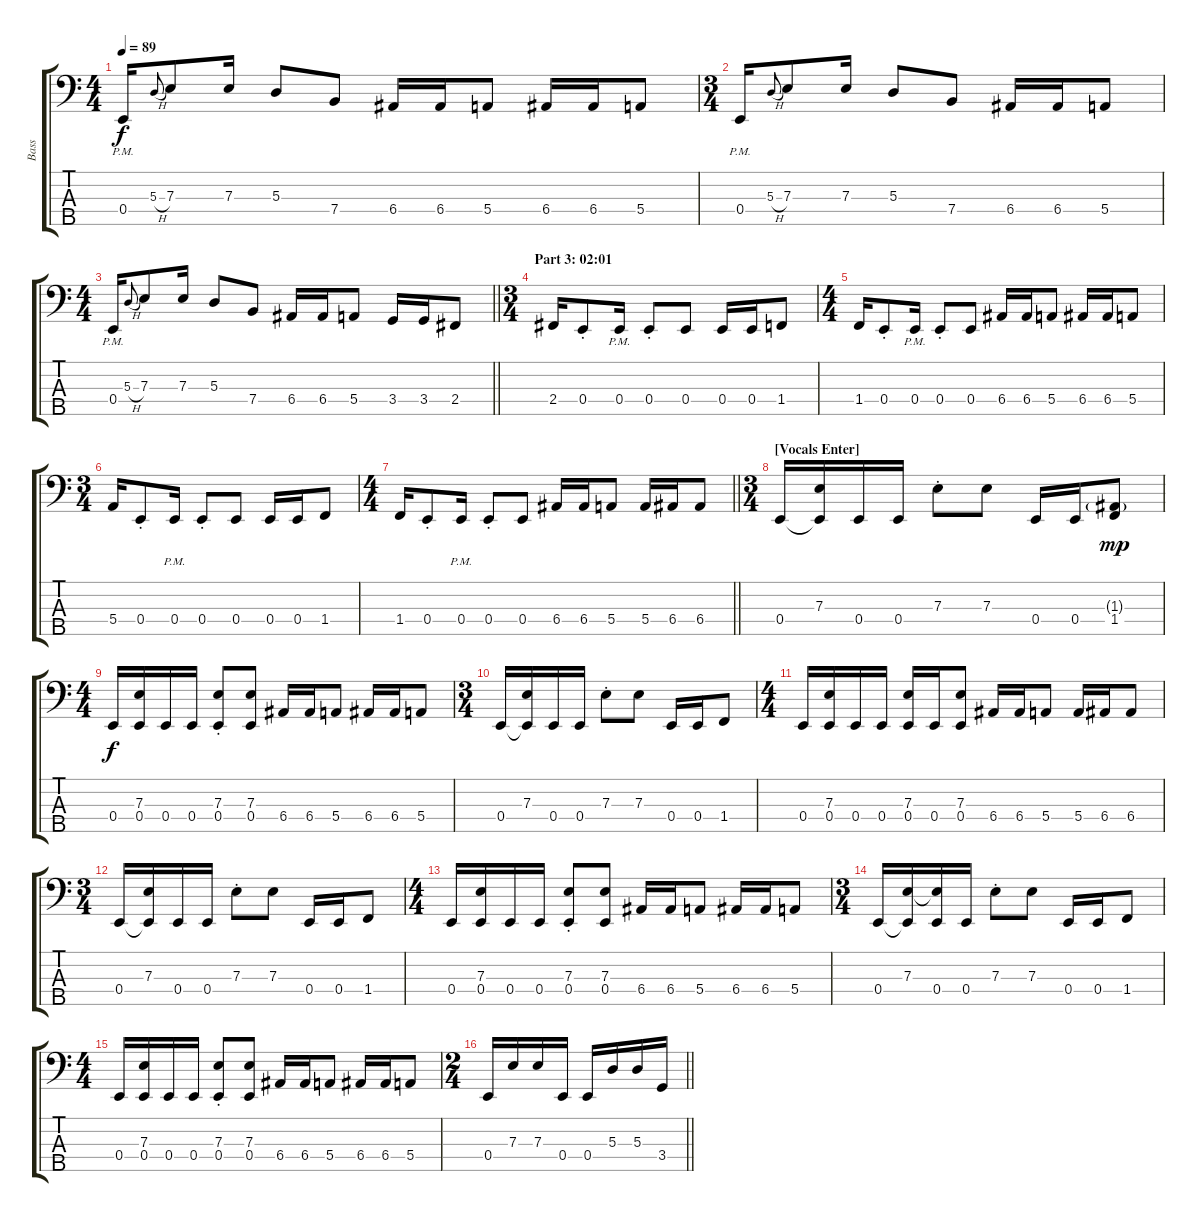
\track ("Bass" "Bass") {instrument electricbasspick}
\staff {score tabs}
\tuning (G2 D2 A1 E1 B0) {hide}
\ts (4 4)
\tempo 89
\clef f4
\ks c
0.4{pm}.16{dy f} 5.3{h}.8{gr onbeat} 7.3.8 7.3.16 5.3.8 7.4.8 6.4.16 6.4.16 5.4.8 6.4.16 6.4.16 5.4.8 |
\ts (3 4)
0.4{pm}.16 5.3{h}.8{gr onbeat} 7.3.8 7.3.16 5.3.8 7.4.8 6.4.16 6.4.16 5.4.8 |
\ts (4 4)
\barLineRight lightlight
0.4{pm}.16 5.3{h}.8{gr onbeat} 7.3.8 7.3.16 5.3.8 7.4.8 6.4.16 6.4.16 5.4.8 3.4.16 3.4.16 2.4.8 |
\ts (3 4)
\section ("" "Part 3: 02:01")
2.4.16 0.4{st}.8 0.4{pm}.16 0.4{st}.8 0.4.8 0.4.16 0.4.16 1.4.8 |
\ts (4 4)
1.4.16 0.4{st}.8 0.4{pm}.16 0.4{st}.8 0.4.8 6.4.16 6.4.16 5.4.8 6.4.16 6.4.16 5.4.8 |
\ts (3 4)
5.4.16 0.4{st}.8 0.4{pm}.16 0.4{st}.8 0.4.8 0.4.16 0.4.16 1.4.8 |
\ts (4 4)
\barLineRight lightlight
1.4.16 0.4{st}.8 0.4{pm}.16 0.4{st}.8 0.4.8 6.4.16 6.4.16 5.4.8 5.4.16 6.4.16 6.4.8 |
\ts (3 4)
\section ("" "[Vocals Enter]")
0.4.16 (7.3 0.4{t}).16 0.4.16 0.4.16 7.3{st}.8 7.3.8 0.4.16 0.4.16 (1.3{g} 1.4).8{dy mp} |
\ts (4 4)
0.4.16{dy f} (7.3 0.4).16 0.4.16 0.4.16 (7.3{st} 0.4).8 (7.3 0.4).8 6.4.16 6.4.16 5.4.8 6.4.16 6.4.16 5.4.8 |
\ts (3 4)
0.4.16 (7.3 0.4{t}).16 0.4.16 0.4.16 7.3{st}.8 7.3.8 0.4.16 0.4.16 1.4.8 |
\ts (4 4)
0.4.16 (7.3 0.4).16 0.4.16 0.4.16 (7.3 0.4).16 0.4.16 (7.3 0.4).8 6.4.16 6.4.16 5.4.8 5.4.16 6.4.16 6.4.8 |
\ts (3 4)
0.4.16 (7.3 0.4{t}).16 0.4.16 0.4.16 7.3{st}.8 7.3.8 0.4.16 0.4.16 1.4.8 |
\ts (4 4)
0.4.16 (7.3 0.4).16 0.4.16 0.4.16 (7.3{st} 0.4).8 (7.3 0.4).8 6.4.16 6.4.16 5.4.8 6.4.16 6.4.16 5.4.8 |
\ts (3 4)
0.4.16 (7.3 0.4{t}).16 (7.3{t} 0.4).16 0.4.16 7.3{st}.8 7.3.8 0.4.16 0.4.16 1.4.8 |
\ts (4 4)
0.4.16 (7.3 0.4).16 0.4.16 0.4.16 (7.3{st} 0.4).8 (7.3 0.4).8 6.4.16 6.4.16 5.4.8 6.4.16 6.4.16 5.4.8 |
\ts (2 4)
\barLineRight lightlight
0.4.16 7.3.16 7.3.16 0.4.16 0.4.16 5.3.16 5.3.16 3.4.16
